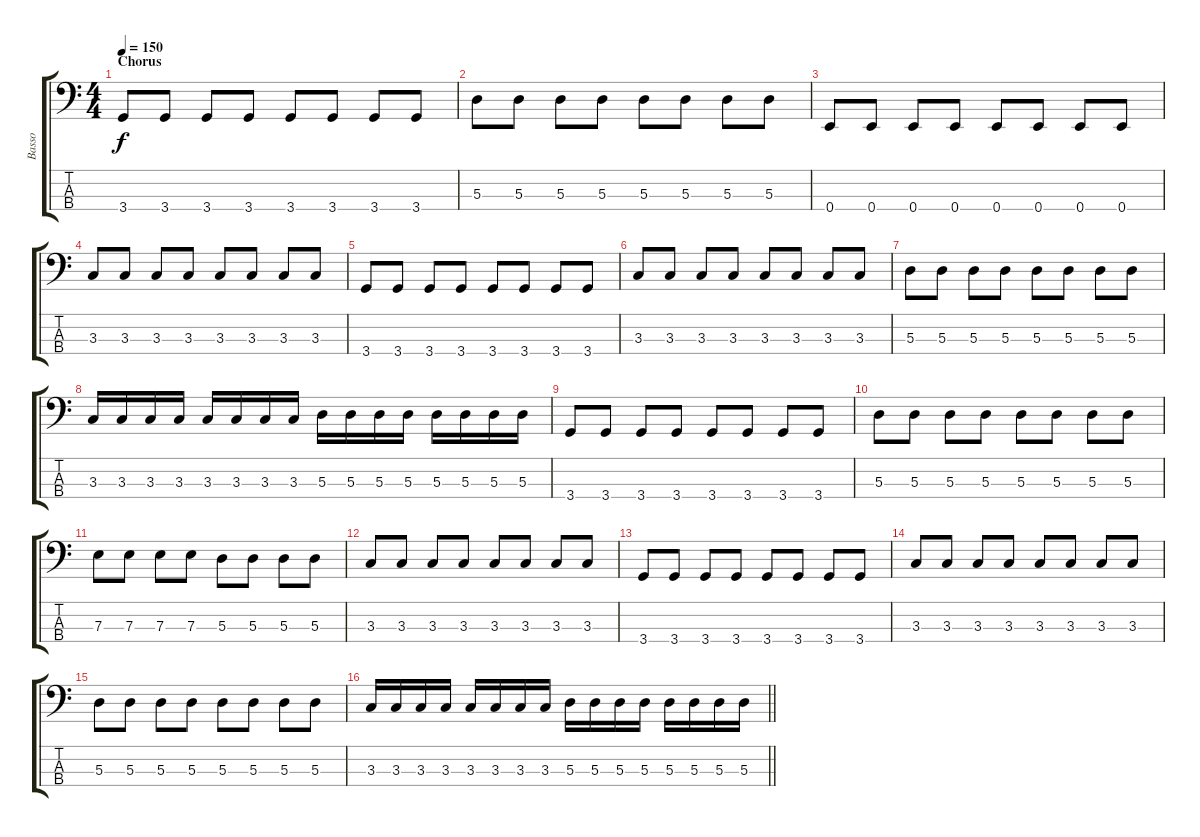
\track ("Basso" "Basso") {instrument electricbassfinger}
\staff {score tabs}
\tuning (G2 D2 A1 E1) {hide}
\ts (4 4)
\section ("" "Chorus")
\tempo 150
\clef f4
\ks c
3.4.8{dy f} 3.4.8 3.4.8 3.4.8 3.4.8 3.4.8 3.4.8 3.4.8 |
5.3.8 5.3.8 5.3.8 5.3.8 5.3.8 5.3.8 5.3.8 5.3.8 |
0.4.8 0.4.8 0.4.8 0.4.8 0.4.8 0.4.8 0.4.8 0.4.8 |
3.3.8 3.3.8 3.3.8 3.3.8 3.3.8 3.3.8 3.3.8 3.3.8 |
3.4.8 3.4.8 3.4.8 3.4.8 3.4.8 3.4.8 3.4.8 3.4.8 |
3.3.8 3.3.8 3.3.8 3.3.8 3.3.8 3.3.8 3.3.8 3.3.8 |
5.3.8 5.3.8 5.3.8 5.3.8 5.3.8 5.3.8 5.3.8 5.3.8 |
3.3.16 3.3.16 3.3.16 3.3.16 3.3.16 3.3.16 3.3.16 3.3.16 5.3.16 5.3.16 5.3.16 5.3.16 5.3.16 5.3.16 5.3.16 5.3.16 |
3.4.8 3.4.8 3.4.8 3.4.8 3.4.8 3.4.8 3.4.8 3.4.8 |
5.3.8 5.3.8 5.3.8 5.3.8 5.3.8 5.3.8 5.3.8 5.3.8 |
7.3.8 7.3.8 7.3.8 7.3.8 5.3.8 5.3.8 5.3.8 5.3.8 |
3.3.8 3.3.8 3.3.8 3.3.8 3.3.8 3.3.8 3.3.8 3.3.8 |
3.4.8 3.4.8 3.4.8 3.4.8 3.4.8 3.4.8 3.4.8 3.4.8 |
3.3.8 3.3.8 3.3.8 3.3.8 3.3.8 3.3.8 3.3.8 3.3.8 |
5.3.8 5.3.8 5.3.8 5.3.8 5.3.8 5.3.8 5.3.8 5.3.8 |
\barLineRight lightlight
3.3.16 3.3.16 3.3.16 3.3.16 3.3.16 3.3.16 3.3.16 3.3.16 5.3.16 5.3.16 5.3.16 5.3.16 5.3.16 5.3.16 5.3.16 5.3.16
